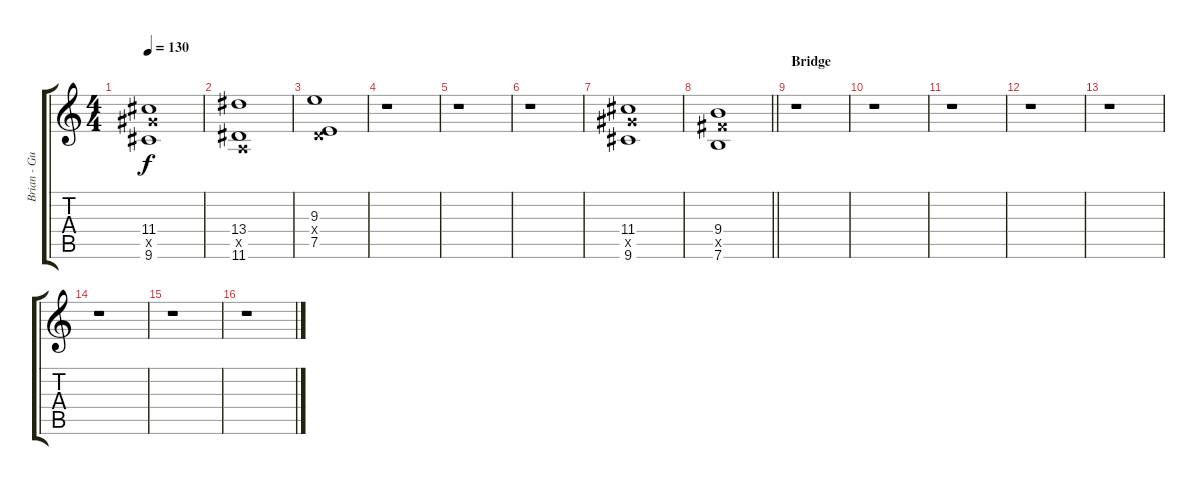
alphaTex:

\track ("Brian - Guitar Effects" "Brian - Gu") {instrument electricguitarjazz}
\staff {score tabs}
\tuning (E4 B3 G3 D3 A2 E2) {hide}
\ts (4 4)
\tempo 130
\clef g2
\ks c
(11.4 11.5{x} 9.6).1{dy f} |
(13.4 0.5{x} 11.6).1 |
(9.3 0.4{x} 7.5).1 |
r.1 |
r.1 |
r.1 |
(11.4 11.5{x} 9.6).1 |
\barLineRight lightlight
(9.4 9.5{x} 7.6).1 |
\section ("" "Bridge")
r.1 |
r.1 |
r.1 |
r.1 |
r.1 |
r.1 |
r.1 |
r.1
